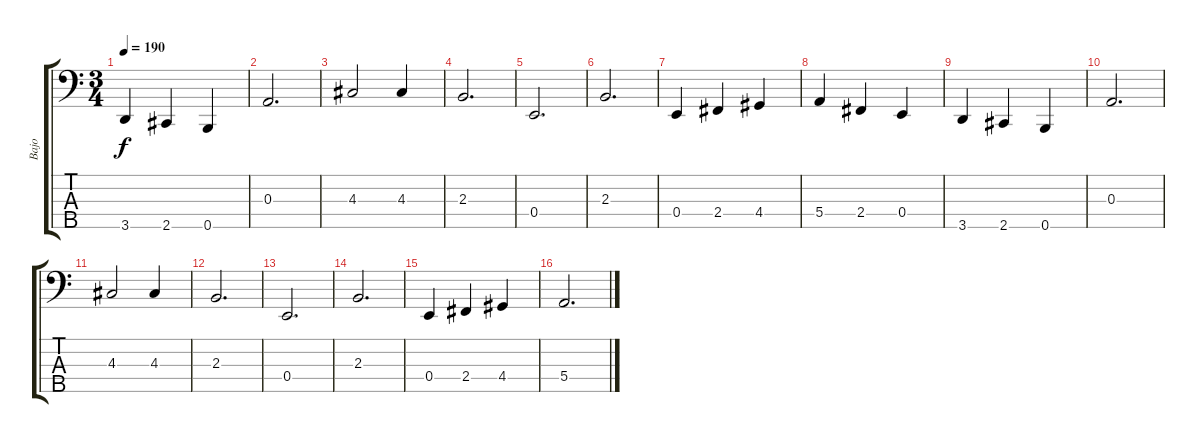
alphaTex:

\track ("Bajo" "Bajo") {instrument electricbassfinger}
\staff {score tabs}
\tuning (G2 D2 A1 E1 B0) {hide}
\ts (3 4)
\tempo 190
\clef f4
\ks c
3.5.4{dy f} 2.5.4 0.5.4 |
0.3.2{d} |
4.3.2 4.3.4 |
2.3.2{d} |
0.4.2{d} |
2.3.2{d} |
0.4.4 2.4.4 4.4.4 |
5.4.4 2.4.4 0.4.4 |
3.5.4 2.5.4 0.5.4 |
0.3.2{d} |
4.3.2 4.3.4 |
2.3.2{d} |
0.4.2{d} |
2.3.2{d} |
0.4.4 2.4.4 4.4.4 |
5.4.2{d}
